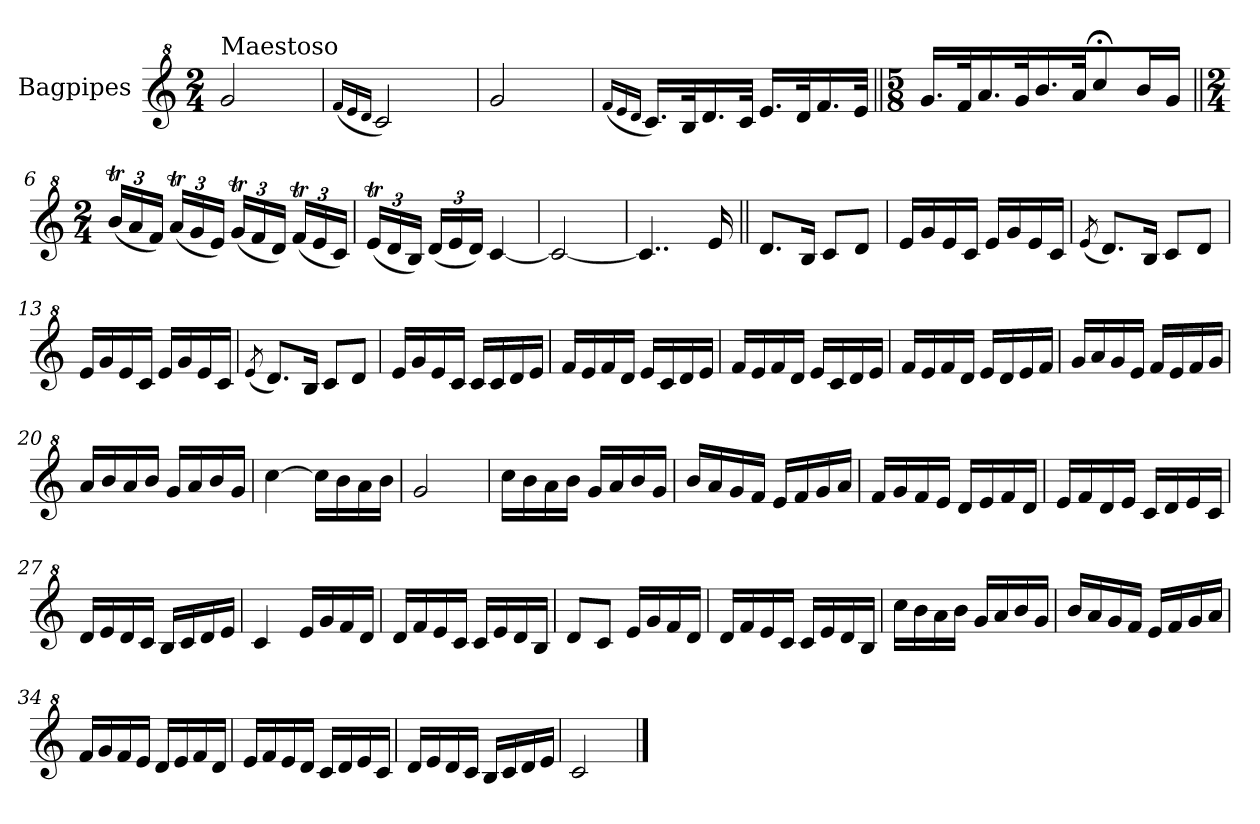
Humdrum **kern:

**kern
*part1
*staff1
*I"Bagpipes
*I'Bag
*clefG^2
*k[]
*C:
*M2/4
=1
!LO:TX:a:t=Maestoso
2gg/
=2
(16qff/LL
16qee/
16qdd/JJ
2cc/)
=3
2gg/
=4
(16qff/LL
16qee/
16qdd/JJ
16.cc/LL)
32b/K
16.dd/
32cc/JJk
16.ee/LL
32dd/K
16.ff/
32ee/JJk
=5||
*M5/8
16.gg/LL
32ff/K
16.aa/
32gg/K
16.bb/
32aa/JK
8ccc;</
16bb/L
16gg/JJ
=6||
*M2/4
*Xbrackettup
(24bbt/LL
24aa/
24ff/JJ)
(24aaT/LL
24gg/
24ee/JJ)
(24ggT/LL
24ff/
24dd/JJ)
(24ffT/LL
24ee/
24cc/JJ)
!!LO:LB:g=z
=7
(24eet/LL
24dd/
24b/JJ)
(24dd/LL
24ee/
24dd/JJ)
[4cc/
=8
2cc/_
=9
4..cc/]
16ee/
=10||
8.dd/L
16b/Jk
8cc/L
8dd/J
=11
16ee/LL
16gg/
16ee/
16cc/JJ
16ee/LL
16gg/
16ee/
16cc/JJ
=12
(8qee/
8.dd/L)
16b/Jk
8cc/L
8dd/J
=13
16ee/LL
16gg/
16ee/
16cc/JJ
16ee/LL
16gg/
16ee/
16cc/JJ
=14
(8qee/
8.dd/L)
16b/Jk
8cc/L
8dd/J
!!LO:LB:g=z
=15
16ee/LL
16gg/
16ee/
16cc/JJ
16cc/LL
16cc/
16dd/
16ee/JJ
=16
16ff/LL
16ee/
16ff/
16dd/JJ
16ee/LL
16cc/
16dd/
16ee/JJ
=17
16ff/LL
16ee/
16ff/
16dd/JJ
16ee/LL
16cc/
16dd/
16ee/JJ
=18
16ff/LL
16ee/
16ff/
16dd/JJ
16ee/LL
16dd/
16ee/
16ff/JJ
=19
16gg/LL
16aa/
16gg/
16ee/JJ
16ff/LL
16ee/
16ff/
16gg/JJ
=20
16aa/LL
16bb/
16aa/
16bb/JJ
16gg/LL
16aa/
16bb/
16gg/JJ
!!LO:LB:g=z
=21
[4ccc\
16ccc\LL]
16bb\
16aa\
16bb\JJ
=22
2gg/
=23
16ccc\LL
16bb\
16aa\
16bb\JJ
16gg/LL
16aa/
16bb/
16gg/JJ
=24
16bb/LL
16aa/
16gg/
16ff/JJ
16ee/LL
16ff/
16gg/
16aa/JJ
=25
16ff/LL
16gg/
16ff/
16ee/JJ
16dd/LL
16ee/
16ff/
16dd/JJ
=26
16ee/LL
16ff/
16dd/
16ee/JJ
16cc/LL
16dd/
16ee/
16cc/JJ
=27
16dd/LL
16ee/
16dd/
16cc/JJ
16b/LL
16cc/
16dd/
16ee/JJ
!!LO:LB:g=z
=28
4cc/
16ee/LL
16gg/
16ff/
16dd/JJ
=29
16dd/LL
16ff/
16ee/
16cc/JJ
16cc/LL
16ee/
16dd/
16b/JJ
=30
8dd/L
8cc/J
16ee/LL
16gg/
16ff/
16dd/JJ
=31
16dd/LL
16ff/
16ee/
16cc/JJ
16cc/LL
16ee/
16dd/
16b/JJ
=32
16ccc\LL
16bb\
16aa\
16bb\JJ
16gg/LL
16aa/
16bb/
16gg/JJ
=33
16bb/LL
16aa/
16gg/
16ff/JJ
16ee/LL
16ff/
16gg/
16aa/JJ
!!LO:LB:g=z
=34
16ff/LL
16gg/
16ff/
16ee/JJ
16dd/LL
16ee/
16ff/
16dd/JJ
=35
16ee/LL
16ff/
16ee/
16dd/JJ
16cc/LL
16dd/
16ee/
16cc/JJ
=36
16dd/LL
16ee/
16dd/
16cc/JJ
16b/LL
16cc/
16dd/
16ee/JJ
=37
2cc/
==
*-
